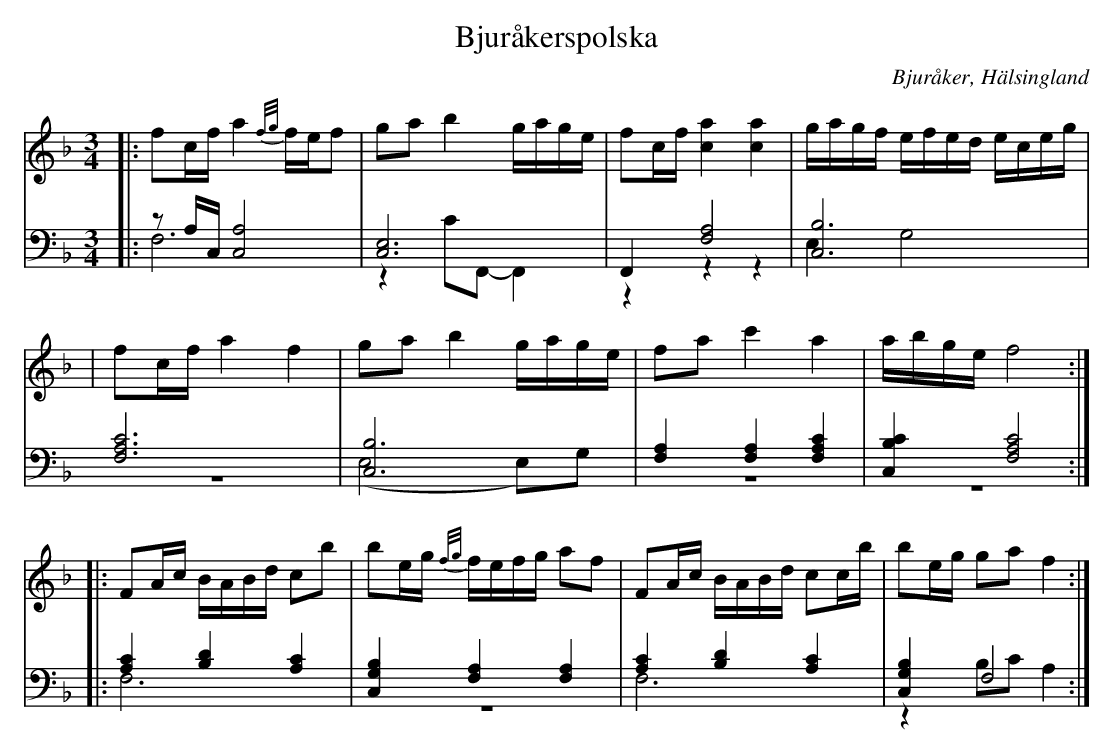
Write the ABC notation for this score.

X:1
T: Bjuråkerspolska
O: Bjuråker, Hälsingland
M: 3/4
L: 1/8
K: F
V:1
V:2
V:3 merge
V: 1
|:fc/f/ a2 {f/g/}f/e/f|ga b2 g/a/g/e/|fc/f/ [c2a2] [c2a2]|g/a/g/f/ e/f/e/d/ e/c/e/g/|
|fc/f/ a2 f2|ga b2 g/a/g/e/|fa c'2 a2| a/b/g/e/ f4:|
|:FA/c/ B/A/B/d/ cb|be/g/ {f/g/}f/e/f/g/ af|FA/c/ B/A/B/d/ cc/b/|be/g/ ga f2:|
V:2 clef=bass
|:zA,/C,/ [A,4C,4]|[C,6E,6]|F,,2 [F,4A,4]|[C,6B,6]|
[F,6A,6C6]|[C,6B,6]|[F,2A,2] [F,2A,2] [F,2A,2C2]|[C,2B,2C2] [F,4A,4C4]:|
 |:[A,2C2] [B,2D2] [A,2C2]|[C,2G,2B,2] [F,2A,2] [F,2A,2]|[A,2C2] [B,2D2] [A,2C2]|[C,2G,2B,2] F,4 :|
V:3 clef=bass
 |:F,6|z2 CF,,-F,,2|z2 z2 z2|E,2 G,4|
 |z6|(E,4 E,)G,|z6|z6:|
|:F,6|z6|F,6|z2 B,C A,2:|
